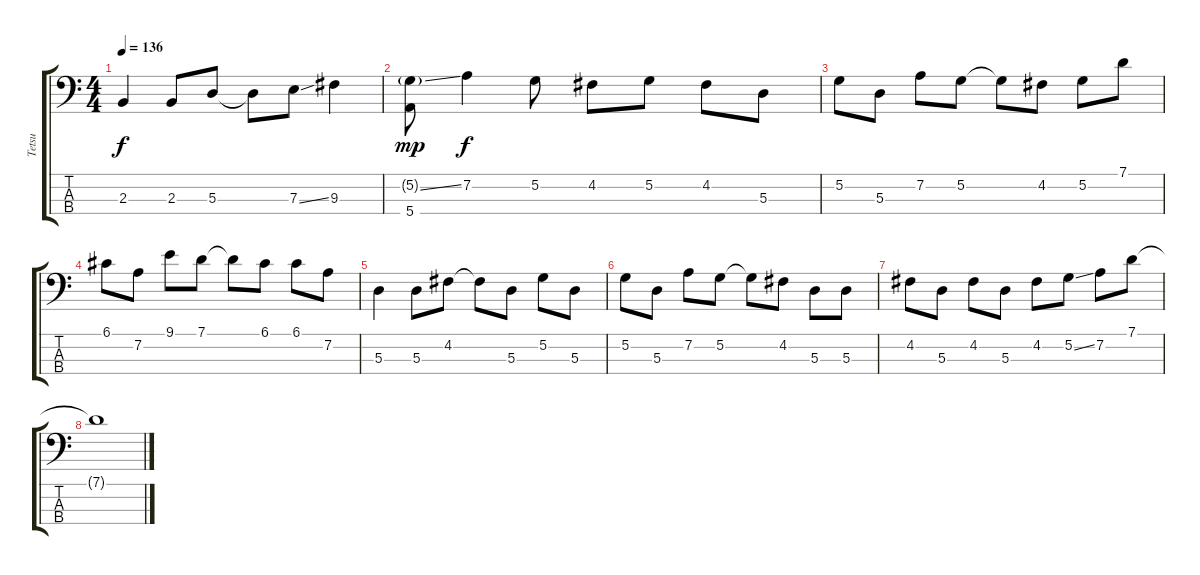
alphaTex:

\track ("Tetsu" "Tetsu") {instrument electricbasspick}
\staff {score tabs}
\tuning (G2 D2 A1 E1) {hide}
\ts (4 4)
\tempo 136
\clef f4
\ks c
2.3.4{dy f} 2.3.8 5.3.8 5.3{t}.8 7.3{ss}.8 9.3.4 |
(5.2{ss g} 5.4).8{dy mp} 7.2.4{dy f} 5.2.8 4.2.8 5.2.8 4.2.8 5.3.8 |
5.2.8 5.3.8 7.2.8 5.2.8 5.2{t}.8 4.2.8 5.2.8 7.1.8 |
6.1.8 7.2.8 9.1.8 7.1.8 7.1{t}.8 6.1.8 6.1.8 7.2.8 |
5.3.4 5.3.8 4.2.8 4.2{t}.8 5.3.8 5.2.8 5.3.8 |
5.2.8 5.3.8 7.2.8 5.2.8 5.2{t}.8 4.2.8 5.3.8 5.3.8 |
4.2.8 5.3.8 4.2.8 5.3.8 4.2.8 5.2{ss}.8 7.2.8 7.1.8 |
7.1{t}.1
